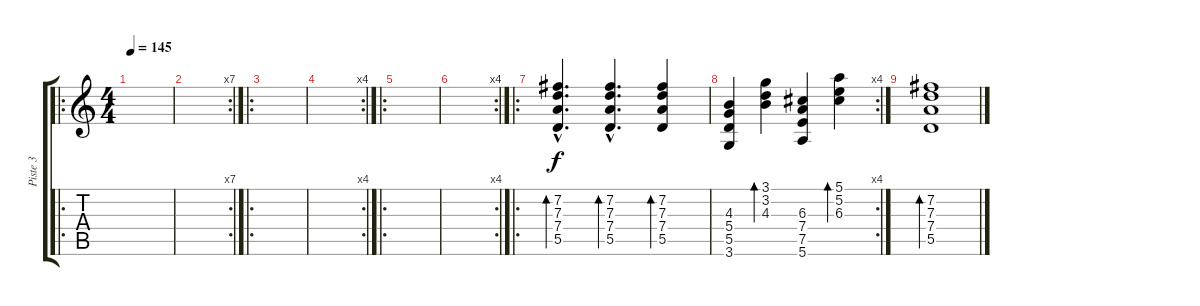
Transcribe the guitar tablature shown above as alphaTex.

\track ("Piste 3" "Piste 3") {instrument acousticguitarsteel}
\staff {score tabs}
\tuning (E4 B3 G3 D3 A2 E2) {hide}
\ro
\ts (4 4)
\tempo 145
\clef g2
\ks c
|
\rc 7
|
\ro
|
\rc 4
|
\ro
|
\rc 4
|
\ro
(7.2{hac} 7.3{hac} 7.4{hac} 5.5{hac}).4{d bd 60} (7.2{hac} 7.3{hac} 7.4{hac} 5.5{hac}).4{d bd 120} (7.2 7.3 7.4 5.5).4{bd 120} |
\rc 4
(4.3 5.4 5.5 3.6).4 (3.1 3.2 4.3).4{bd 30} (6.3 7.4 7.5 5.6).4 (5.1 5.2 6.3).4{bd 30} |
(7.2 7.3 7.4 5.5).1{bd 480}
